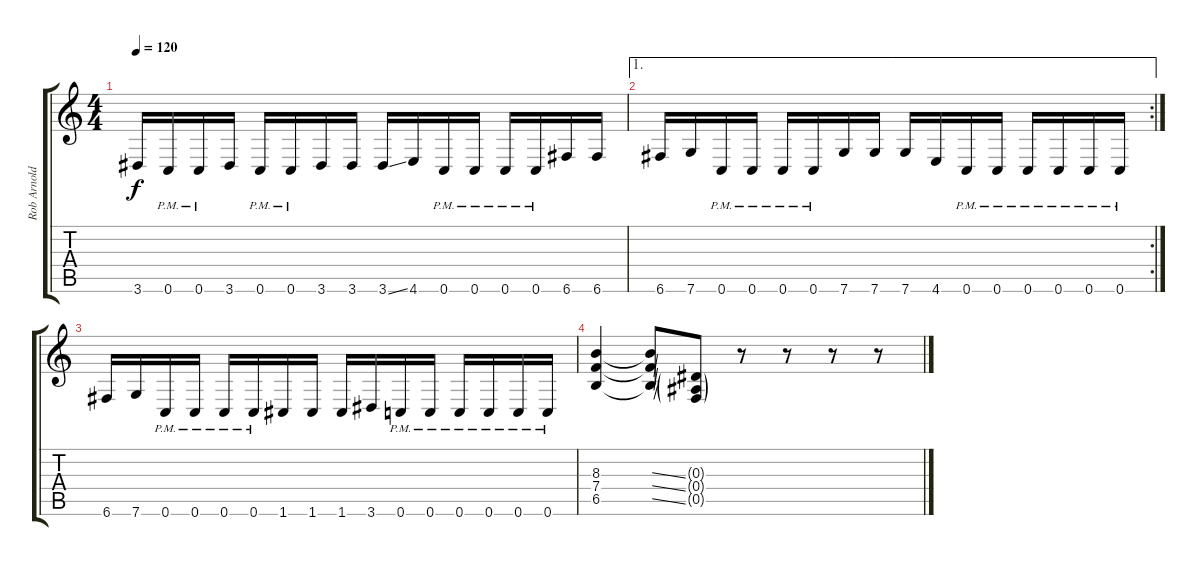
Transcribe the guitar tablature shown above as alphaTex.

\track ("Rob Arnold" "Rob Arnold") {instrument distortionguitar}
\staff {score tabs}
\tuning (C4 G3 Eb3 Bb2 F2 C2) {hide}
\ts (4 4)
\tempo 120
\clef g2
\ks c
3.6.16{dy f} 0.6{pm}.16 0.6{pm}.16 3.6.16 0.6{pm}.16 0.6{pm}.16 3.6.16 3.6.16 3.6{ss}.16 4.6.16 0.6{pm}.16 0.6{pm}.16 0.6{pm}.16 0.6{pm}.16 6.6.16 6.6.16 |
\ae 1
\rc 2
6.6.16 7.6.16 0.6{pm}.16 0.6{pm}.16 0.6{pm}.16 0.6{pm}.16 7.6.16 7.6.16 7.6.16 4.6.16 0.6{pm}.16 0.6{pm}.16 0.6{pm}.16 0.6{pm}.16 0.6{pm}.16 0.6{pm}.16 |
6.6.16 7.6.16 0.6{pm}.16 0.6{pm}.16 0.6{pm}.16 0.6{pm}.16 1.6.16 1.6.16 1.6.16 3.6.16 0.6{pm}.16 0.6{pm}.16 0.6{pm}.16 0.6{pm}.16 0.6{pm}.16 0.6{pm}.16 |
(8.3 7.4 6.5).4 (8.3{ss t} 7.4{ss t} 6.5{ss t}).8 (0.3{g} 0.4{g} 0.5{g}).8 r.8 r.8 r.8 r.8
